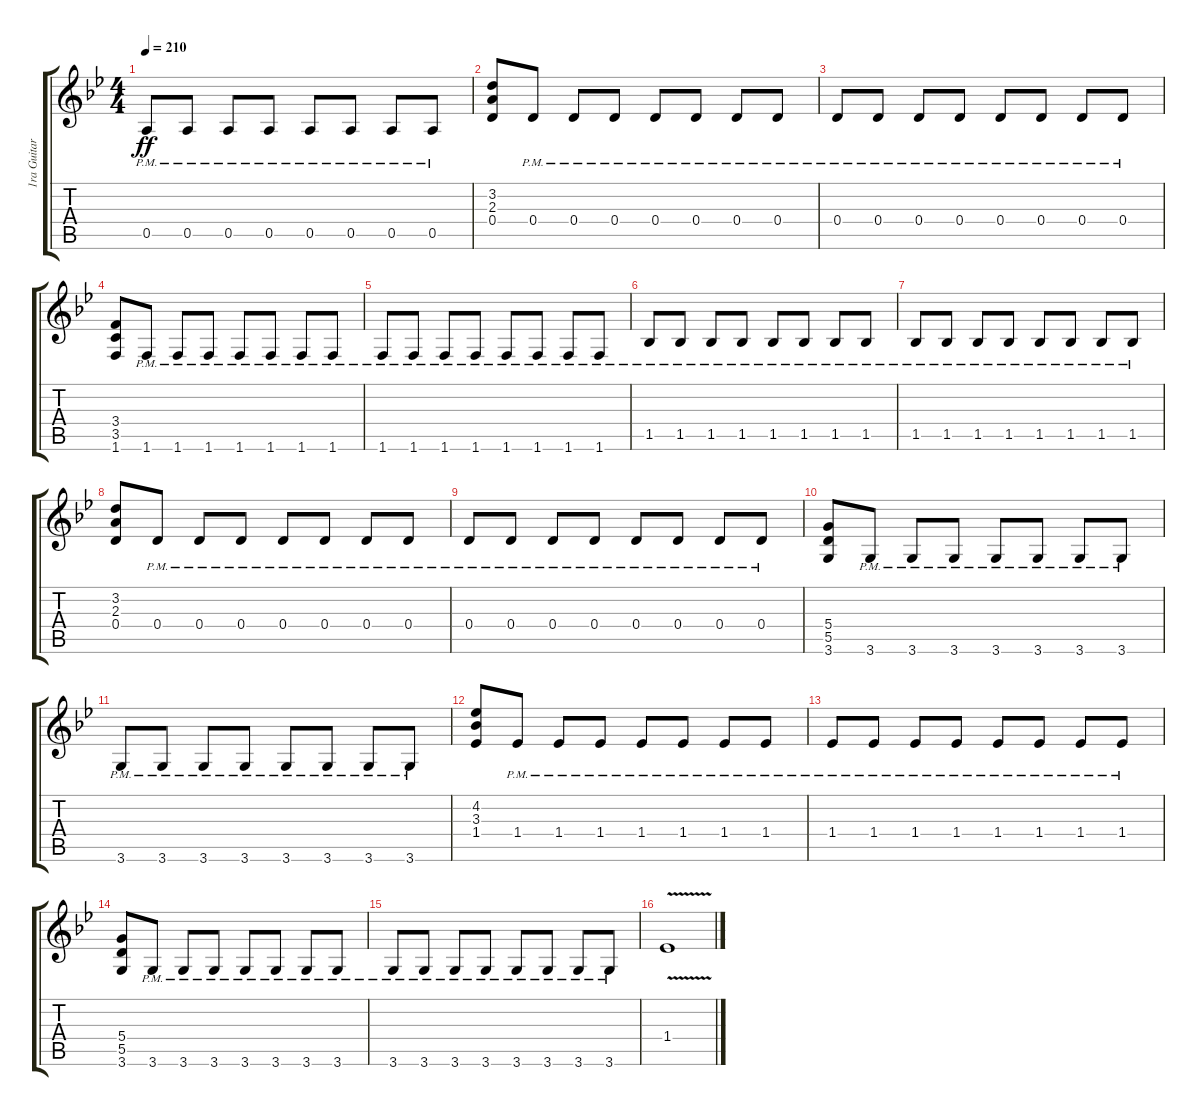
\track ("1ra Guitarra" "1ra Guitar") {instrument overdrivenguitar}
\staff {score tabs}
\tuning (E4 B3 G3 D3 A2 E2) {hide}
\ts (4 4)
\tempo 210
\clef g2
\ks gminor
0.5{pm}.8{dy ff} 0.5{pm}.8 0.5{pm}.8 0.5{pm}.8 0.5{pm}.8 0.5{pm}.8 0.5{pm}.8 0.5{pm}.8 |
(3.2 2.3 0.4).8 0.4{pm}.8 0.4{pm}.8 0.4{pm}.8 0.4{pm}.8 0.4{pm}.8 0.4{pm}.8 0.4{pm}.8 |
0.4{pm}.8 0.4{pm}.8 0.4{pm}.8 0.4{pm}.8 0.4{pm}.8 0.4{pm}.8 0.4{pm}.8 0.4{pm}.8 |
(3.4 3.5 1.6).8 1.6{pm}.8 1.6{pm}.8 1.6{pm}.8 1.6{pm}.8 1.6{pm}.8 1.6{pm}.8 1.6{pm}.8 |
1.6{pm}.8 1.6{pm}.8 1.6{pm}.8 1.6{pm}.8 1.6{pm}.8 1.6{pm}.8 1.6{pm}.8 1.6{pm}.8 |
1.5{pm}.8 1.5{pm}.8 1.5{pm}.8 1.5{pm}.8 1.5{pm}.8 1.5{pm}.8 1.5{pm}.8 1.5{pm}.8 |
1.5{pm}.8 1.5{pm}.8 1.5{pm}.8 1.5{pm}.8 1.5{pm}.8 1.5{pm}.8 1.5{pm}.8 1.5{pm}.8 |
(3.2 2.3 0.4).8 0.4{pm}.8 0.4{pm}.8 0.4{pm}.8 0.4{pm}.8 0.4{pm}.8 0.4{pm}.8 0.4{pm}.8 |
0.4{pm}.8 0.4{pm}.8 0.4{pm}.8 0.4{pm}.8 0.4{pm}.8 0.4{pm}.8 0.4{pm}.8 0.4{pm}.8 |
(5.4 5.5 3.6).8 3.6{pm}.8 3.6{pm}.8 3.6{pm}.8 3.6{pm}.8 3.6{pm}.8 3.6{pm}.8 3.6{pm}.8 |
3.6{pm}.8 3.6{pm}.8 3.6{pm}.8 3.6{pm}.8 3.6{pm}.8 3.6{pm}.8 3.6{pm}.8 3.6{pm}.8 |
(4.2 3.3 1.4).8 1.4{pm}.8 1.4{pm}.8 1.4{pm}.8 1.4{pm}.8 1.4{pm}.8 1.4{pm}.8 1.4{pm}.8 |
1.4{pm}.8 1.4{pm}.8 1.4{pm}.8 1.4{pm}.8 1.4{pm}.8 1.4{pm}.8 1.4{pm}.8 1.4{pm}.8 |
(5.4 5.5 3.6).8 3.6{pm}.8 3.6{pm}.8 3.6{pm}.8 3.6{pm}.8 3.6{pm}.8 3.6{pm}.8 3.6{pm}.8 |
3.6{pm}.8 3.6{pm}.8 3.6{pm}.8 3.6{pm}.8 3.6{pm}.8 3.6{pm}.8 3.6{pm}.8 3.6{pm}.8 |
1.4{v}.1
